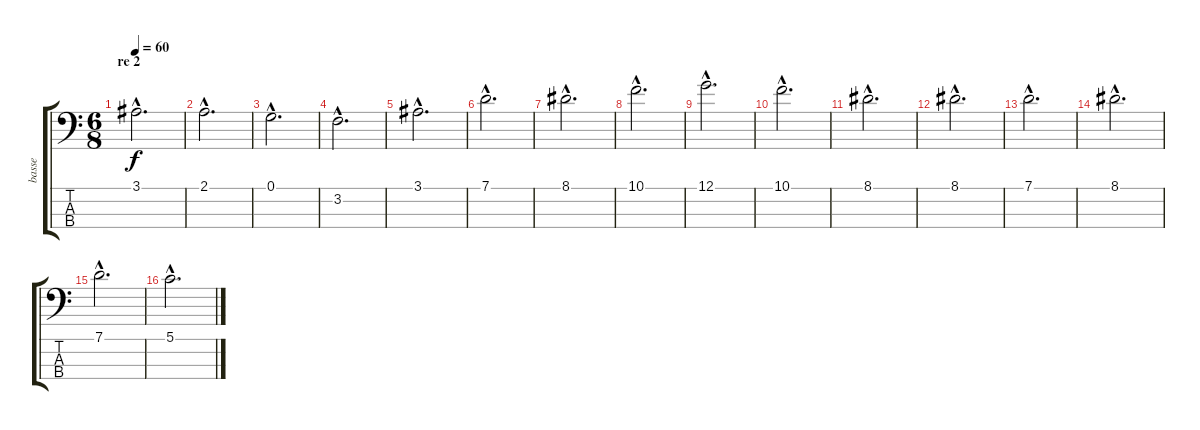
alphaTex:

\track ("basse" "basse") {instrument acousticbass}
\staff {score tabs}
\tuning (G2 D2 A1 E1) {hide}
\ts (6 8)
\section ("" "re 2")
\tempo 60
\clef f4
\ks c
3.1{hac}.2{d dy f} |
2.1{hac}.2{d} |
0.1{hac}.2{d} |
3.2{hac}.2{d} |
3.1{hac}.2{d} |
7.1{hac}.2{d} |
8.1{hac}.2{d} |
10.1{hac}.2{d} |
12.1{hac}.2{d} |
10.1{hac}.2{d} |
8.1{hac}.2{d} |
8.1{hac}.2{d} |
7.1{hac}.2{d} |
8.1{hac}.2{d} |
7.1{hac}.2{d} |
5.1{hac}.2{d}
